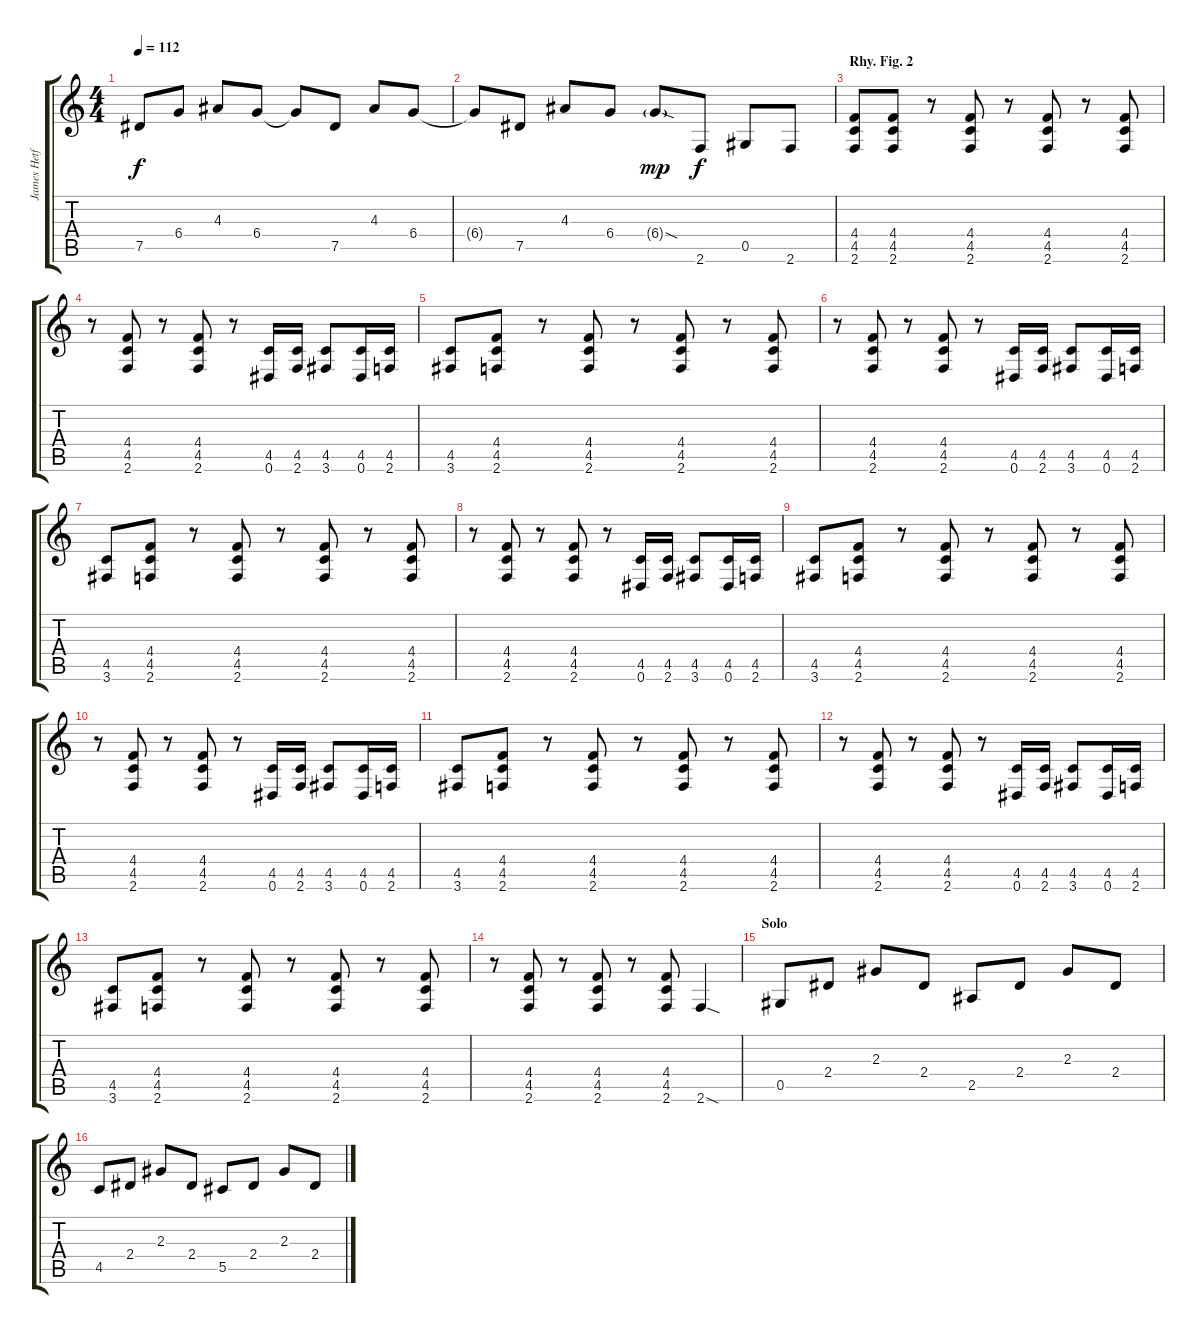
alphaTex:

\track ("James Hetfield (Guitar)" "James Hetf") {instrument electricguitarclean}
\staff {score tabs}
\tuning (Eb4 Bb3 Gb3 Db3 Ab2 Eb2) {hide}
\ts (4 4)
\tempo 112
\clef g2
\ks c
7.5.8{dy f} 6.4.8 4.3.8 6.4.8 6.4{t}.8 7.5.8 4.3.8 6.4.8 |
6.4{t}.8 7.5.8 4.3.8 6.4.8 6.4{sod g}.8{dy mp} 2.6.8{dy f} 0.5.8 2.6.8 |
\section ("" "Rhy. Fig. 2")
(4.4 4.5 2.6).8{instrument distortionguitar} (4.4 4.5 2.6).8 r.8 (4.4 4.5 2.6).8 r.8 (4.4 4.5 2.6).8 r.8 (4.4 4.5 2.6).8 |
r.8 (4.4 4.5 2.6).8 r.8 (4.4 4.5 2.6).8 r.8 (4.5 0.6).16 (4.5 2.6).16 (4.5 3.6).8 (4.5 0.6).16 (4.5 2.6).16 |
(4.5 3.6).8 (4.4 4.5 2.6).8 r.8 (4.4 4.5 2.6).8 r.8 (4.4 4.5 2.6).8 r.8 (4.4 4.5 2.6).8 |
r.8 (4.4 4.5 2.6).8 r.8 (4.4 4.5 2.6).8 r.8 (4.5 0.6).16 (4.5 2.6).16 (4.5 3.6).8 (4.5 0.6).16 (4.5 2.6).16 |
(4.5 3.6).8 (4.4 4.5 2.6).8 r.8 (4.4 4.5 2.6).8 r.8 (4.4 4.5 2.6).8 r.8 (4.4 4.5 2.6).8 |
r.8 (4.4 4.5 2.6).8 r.8 (4.4 4.5 2.6).8 r.8 (4.5 0.6).16 (4.5 2.6).16 (4.5 3.6).8 (4.5 0.6).16 (4.5 2.6).16 |
(4.5 3.6).8 (4.4 4.5 2.6).8 r.8 (4.4 4.5 2.6).8 r.8 (4.4 4.5 2.6).8 r.8 (4.4 4.5 2.6).8 |
r.8 (4.4 4.5 2.6).8 r.8 (4.4 4.5 2.6).8 r.8 (4.5 0.6).16 (4.5 2.6).16 (4.5 3.6).8 (4.5 0.6).16 (4.5 2.6).16 |
(4.5 3.6).8 (4.4 4.5 2.6).8 r.8 (4.4 4.5 2.6).8 r.8 (4.4 4.5 2.6).8 r.8 (4.4 4.5 2.6).8 |
r.8 (4.4 4.5 2.6).8 r.8 (4.4 4.5 2.6).8 r.8 (4.5 0.6).16 (4.5 2.6).16 (4.5 3.6).8 (4.5 0.6).16 (4.5 2.6).16 |
(4.5 3.6).8 (4.4 4.5 2.6).8 r.8 (4.4 4.5 2.6).8 r.8 (4.4 4.5 2.6).8 r.8 (4.4 4.5 2.6).8 |
r.8 (4.4 4.5 2.6).8 r.8 (4.4 4.5 2.6).8 r.8 (4.4 4.5 2.6).8 2.6{sod}.4 |
\section ("" "Solo")
0.5.8 2.4.8 2.3.8 2.4.8 2.5.8 2.4.8 2.3.8 2.4.8 |
4.5.8 2.4.8 2.3.8 2.4.8 5.5.8 2.4.8 2.3.8 2.4.8
